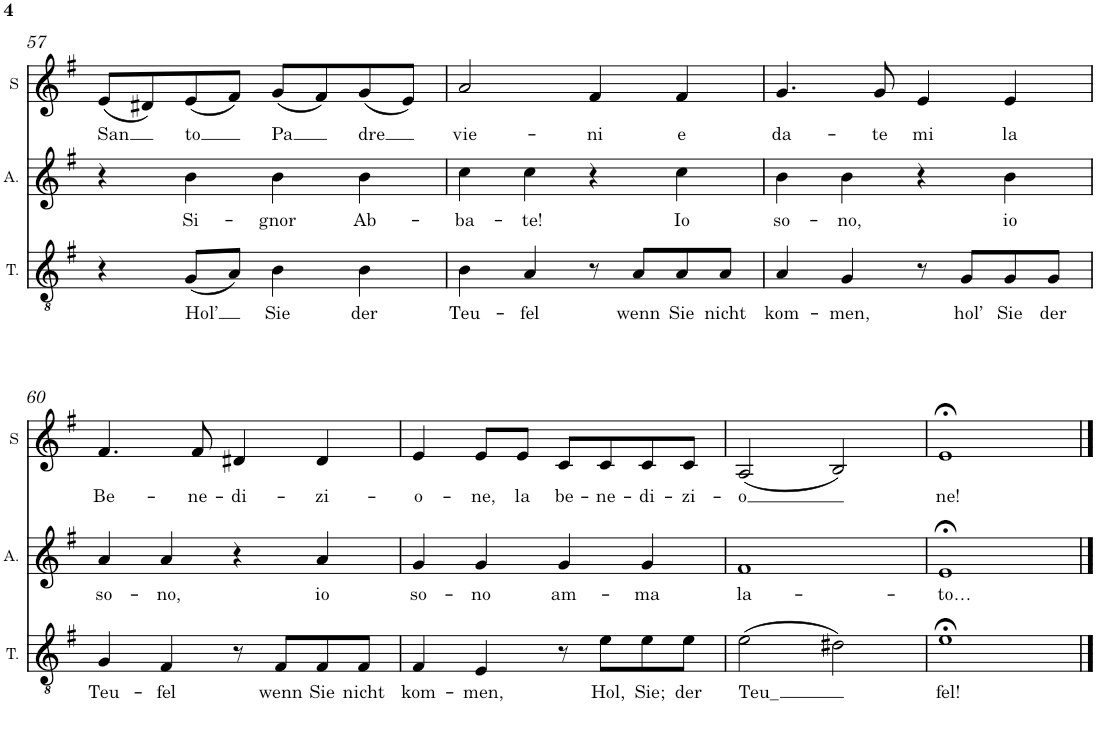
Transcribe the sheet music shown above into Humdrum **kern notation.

**kern	**text	**kern	**text	**kern	**text
*part3	*part3	*part2	*part2	*part1	*part1
*staff3	*staff3	*staff2	*staff2	*staff1	*staff1
*I"Ténor	*	*I"Alto	*	*I"Soprano	*
*I'T.	*	*I'A.	*	*I'S	*
!!LO:PB:g=z
*clefGv2	*	*clefG2	*	*clefG2	*
*	*	*Trd1c2	*	*	*
*k[f#]	*	*k[f#]	*	*k[f#]	*
*G:	*	*G:	*	*G:	*
*M2/2	*	*M2/2	*	*M2/2	*
*met(c|)	*	*met(c|)	*	*met(c|)	*
=57	=57	=57	=57	=57	=57
!	!	!	!	!	!LO:LY:b
4r	.	4r	.	(8e/L	-San
.	.	.	.	8d#X/)	.
!	!LO:LY:b	!	!LO:LY:b	!	!LO:LY:b
(8G/L	Hol’	4b\	Si-	(8e/	to
8A/J)	.	.	.	8f#/J)	.
!	!LO:LY:b	!	!LO:LY:b	!	!LO:LY:b
4B\	Sie	4b\	-gnor	(8g/L	-Pa
.	.	.	.	8f#/)	.
!	!LO:LY:b	!	!LO:LY:b	!	!LO:LY:b
4B\	der	4b\	Ab-	(8g/	dre
.	.	.	.	8e/J)	.
=58	=58	=58	=58	=58	=58
!	!LO:LY:b	!	!LO:LY:b	!	!LO:LY:b
4B\	Teu-	4cc\	-ba-	2a/	vie-
!	!LO:LY:b	!	!LO:LY:b	!	!
4A/	-fel	4cc\	-te!	.	.
!	!	!	!	!	!LO:LY:b
8r	.	4r	.	4f#/	-ni
!	!LO:LY:b	!	!	!	!
8A/L	wenn	.	.	.	.
!	!LO:LY:b	!	!LO:LY:b	!	!LO:LY:b
8A/	Sie	4cc\	Io	4f#/	e
!	!LO:LY:b	!	!	!	!
8A/J	nicht	.	.	.	.
=59	=59	=59	=59	=59	=59
!	!LO:LY:b	!	!LO:LY:b	!	!LO:LY:b
4A/	kom-	4b\	so-	4.g/	da-
!	!LO:LY:b	!	!LO:LY:b	!	!
4G/	-men,	4b\	-no,	.	.
!	!	!	!	!	!LO:LY:b
.	.	.	.	8g/	-te
!	!	!	!	!	!LO:LY:b
8r	.	4r	.	4e/	mi
!	!LO:LY:b	!	!	!	!
8G/L	hol’	.	.	.	.
!	!LO:LY:b	!	!LO:LY:b	!	!LO:LY:b
8G/	Sie	4b\	io	4e/	la
!	!LO:LY:b	!	!	!	!
8G/J	der	.	.	.	.
!!LO:LB:g=z
=60	=60	=60	=60	=60	=60
!	!LO:LY:b	!	!LO:LY:b	!	!LO:LY:b
4G/	Teu-	4a/	so-	4.f#/	Be-
!	!LO:LY:b	!	!LO:LY:b	!	!
4F#/	-fel	4a/	-no,	.	.
!	!	!	!	!	!LO:LY:b
.	.	.	.	8f#/	-ne-
!	!	!	!	!	!LO:LY:b
8r	.	4r	.	4d#X/	-di-
!	!LO:LY:b	!	!	!	!
8F#/L	wenn	.	.	.	.
!	!LO:LY:b	!	!LO:LY:b	!	!LO:LY:b
8F#/	Sie	4a/	io	4d#/	-zi-
!	!LO:LY:b	!	!	!	!
8F#/J	nicht	.	.	.	.
=61	=61	=61	=61	=61	=61
!	!LO:LY:b	!	!LO:LY:b	!	!LO:LY:b
4F#/	kom-	4g/	so-	4e/	-o-
!	!LO:LY:b	!	!LO:LY:b	!	!LO:LY:b
4E/	-men,	4g/	-no	8e/L	-ne,
!	!	!	!	!	!LO:LY:b
.	.	.	.	8e/J	la
!	!	!	!LO:LY:b	!	!LO:LY:b
8r	.	4g/	am-	8c/L	be-
!	!LO:LY:b	!	!	!	!LO:LY:b
8e\L	Hol,	.	.	8c/	-ne-
!	!LO:LY:b	!	!LO:LY:b	!	!LO:LY:b
8e\	Sie;	4g/	-ma	8c/	-di-
!	!LO:LY:b	!	!	!	!LO:LY:b
8e\J	der	.	.	8c/J	-zi-
=62	=62	=62	=62	=62	=62
!	!LO:LY:b	!	!LO:LY:b	!	!LO:LY:b
(2e\	Teu_	1f#	la-	(2A/	-o
2d#X\)	.	.	.	2B/)	.
=63	=63	=63	=63	=63	=63
!	!LO:LY:b	!	!LO:LY:b	!	!LO:LY:b
1e;<	fel!	1e;<	-to…	1e;<	ne!
==	==	==	==	==	==
*-	*-	*-	*-	*-	*-
